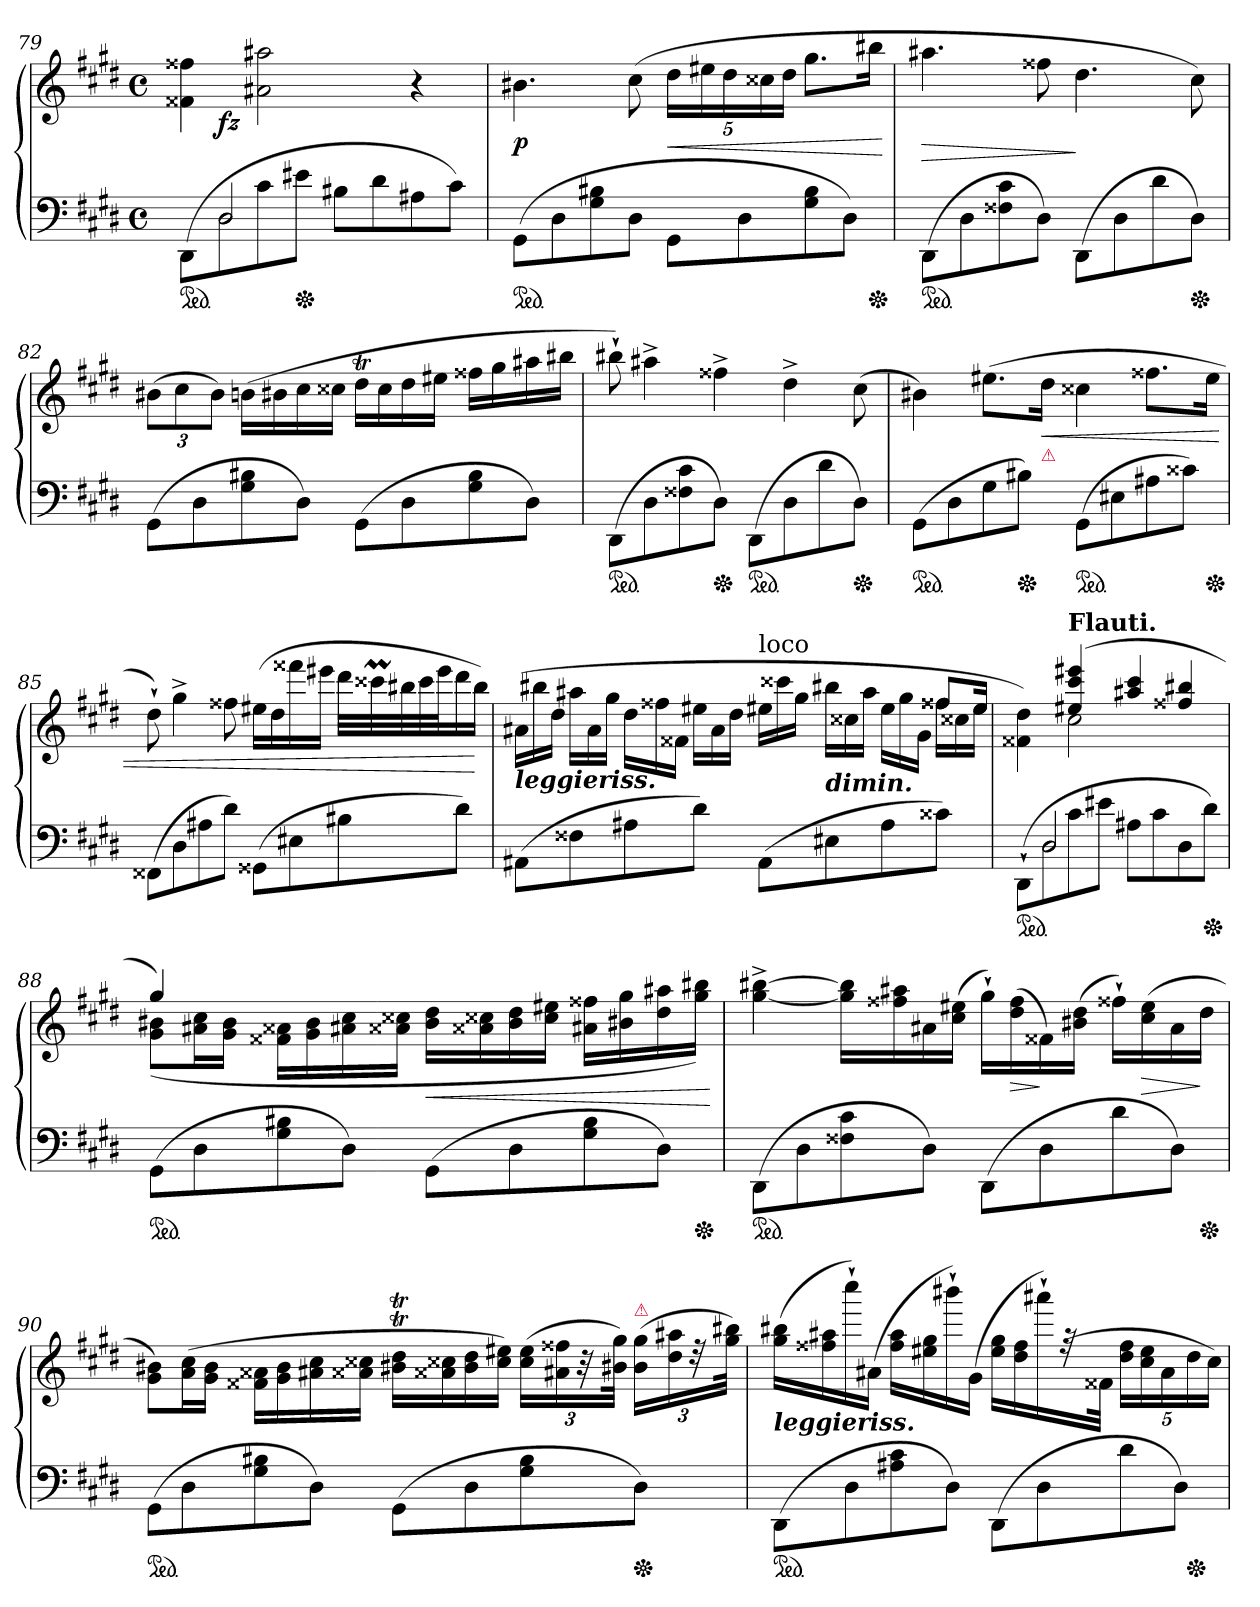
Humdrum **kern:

**kern	**kern	**dynam
*part1	*part1	*part1
*staff2	*staff1	*staff1/2
*clefF4	*clefG2	*
*k[f#c#g#d#]	*k[f#c#g#d#]	*
*E:	*E:	*
*M4/4	*M4/4	*
*met(c)	*met(c)	*
=79	=79	=79
*^	*^	*
*ped	*	*	*	*
8ryy	(>8DD#L	4f##X 4ff##X	8ryy	.
!	!LO:N:vis=2	!	!	!
2D#	8D#	.	2..ryy	fz
.	8c#	2a#X 2aa#X	.	.
*Xped	*	*	*	*
.	8e#XJ	.	.	.
.	8B#XL	.	.	.
8ryy	8d#	.	.	.
4ryy	8A#X	4r	.	.
.	8c#J)	.	.	.
=80	=80	=80	=80	=80
!	!	!LO:TX:a:Bi:t=dolce.	!	!
*v	*v	*	*	*
*	*v	*v	*
*ped	*	*
(>8GG#L	4.b#X	p
8D#	.	.
8G# 8B#X	.	.
8D#J	(>8cc#	.
8GG#L	20dd#LL	<
.	20ee#X	.
.	20dd#	.
8D#	.	.
.	20cc##X	.
.	20dd#JJ	.
8G# 8B#	8.gg#L	.
8D#J)	.	.
*Xped	*	*
.	16bb#XJk	.
.	.	[
=81	=81	=81
*ped	*	*
(>8DD#\L	4.aa#X	>
8D#	.	.
8F##X 8c#	.	.
8D#J)	8ff##X	.
(>8DD#L	4.dd#	]
8D#	.	.
8d#	.	.
*Xped	*	*
8D#J)	8cc#)	.
=82	=82	=82
(>8GG#L	(>12b#XL	.
.	12cc#	.
8D#	.	.
.	12b#J)	.
8G# 8B#X	(>16bnLL	.
.	16b#X	.
8D#J)	16cc#	.
.	16cc##XJJ	.
(>8GG#L	16dd#tLL	.
.	16cc##	.
8D#	16dd#	.
.	16ee#XJJ	.
8G# 8B#	16ff##XLL	.
.	16gg#	.
8D#J)	16aa#X	.
.	16bb#XJJ	.
=83	=83	=83
*ped	*	*
(>8DD#\L	8bb#X`)	.
8D#	4aa#X^	.
8F##X 8c#	.	.
*Xped	*	*
8D#J)	4ff##X^	.
*ped	*	*
(>8DD#L	.	.
8D#	4dd#^	.
8d#	.	.
*Xped	*	*
8D#J)	(>8cc#	.
=84	=84	=84
*ped	*	*
(>8GG#L	4b#X)	.
8D#	.	.
8G#	(>8.ee#XL	.
*Xped	*	*
8B#XJ)	.	.
!	!LO:TX:b:color=crimson:t=⚠	!
!	!	!LO:HP:b
.	16dd#Jk	<
*ped	*	*
(>8GG#L	4cc##X	.
8E#X	.	.
8A#X	8.ff##XL	.
8c##XJ)	.	.
*Xped	*	*
.	16ee#Jk	.
=85	=85	=85
(>8FF##XL	8dd#`)	.
8D#	4gg#^	.
8A#X	.	.
8d#J)	8ff##X	.
(>8GG##XL	(>16ee#XLL	.
.	16dd#	.
8E#X	16fff##X	.
.	16eee#XJJ	.
*	*Xtuplet	*
8B#X	40ddd#LLL	.
.	40ccc##Xm	.
.	40bb#X	.
.	40ccc##	.
.	40eee#J	.
8d#J)	16ddd#	.
.	16bb#JJ)	[
=86	=86	=86
*	*8va	*
*	*^	*
!	!LO:TX:b:Bi:t=leggieriss.	!	!
(>8AA#XL	2ryy	(>24aa#XLL	.
.	.	24bbb#X	.
.	.	24ddd#JJ	.
8F##X	.	24aaa#XLL	.
.	.	24aa#	.
.	.	24ggg#JJ	.
8A#X	.	24ddd#LL	.
.	.	24fff##X	.
.	.	24ff##XJJ	.
8d#J)	.	24eee#XLL	.
.	.	24aa#	.
.	.	24ddd#JJ	.
*	*X8va	*	*
!	!LO:TX:a:t=loco	!	!
(>8AA#L	4ryy	24ee#XLL	.
.	.	24ccc##X	.
.	.	24gg#JJ	.
!	!	!LO:TX:c:Bi:t=dimin.	!
8E#X	.	24bb#XLL	.
.	.	24cc##X	.
.	.	24aa#JJ	.
8A#	8ryy	24ee#LL	.
.	.	24gg#	.
.	.	24g#JJ	.
8c##XJ)	12ff##X/L	24ff##XLL	.
.	.	24cc##X	.
.	24ee#Jk	24ee#JJ	.
=87	=87	=87	=87
*^	*	*	*
*ped	*	*	*	*
8ryy	(>8DD#`L	4ryy	4f##X\ 4dd#\)	.
!	!LO:N:vis=2	!	!	!
2D#	8D#	.	.	.
!	!	!LO:TX:a:B:t=Flauti.	!	!
.	8c#	(>4ee#X! 4ccc#! 4eee#X!	2cc#!	.
.	8e#XJ	.	.	.
.	8A#XL	4aa#X! 4ccc#!	.	.
8ryy	8c#	.	.	.
4ryy	8D#	4ff##X!/ 4bb#X!/	4ryy	.
*Xped	*	*	*	*
.	8d#J)	.	.	.
*v	*v	*	*	*
=88	=88	=88	=88
*ped	*	*	*
(>8GG#L	4gg#!)	(>8g# 8b#XL	.
8D#	.	16a#X 16cc#L	.
.	.	16g# 16b#JJ	.
8G# 8B#X	2.ryy	16f##X\ 16a##X\LL	.
.	.	16g# 16b#	.
8D#J)	.	16a#X 16cc#	.
.	.	16a##X 16cc##XJJ	.
(>8GG#L	.	16b# 16dd#LL	<
.	.	16a##X 16cc##X	.
8D#	.	16b# 16dd#	.
.	.	16cc## 16ee#XJJ	.
8G# 8B#	.	16a#X 16ff##XLL	.
.	.	16b#X 16gg#	.
8D#J)	.	16dd# 16aa#X	.
*Xped	*	*	*
.	.	16gg# 16bb#XJJ)	.
*	*v	*v	*
.	.	[
=89	=89	=89
*ped	*	*
(>8DD#\L	[4gg#^ [4bb#X^	.
8D#	.	.
8F##X 8c#	16gg#] 16bb#]LL	.
.	16ff##X 16aa#X	.
8D#J)	16a#X	.
.	(>16cc# 16ee#XJJ	.
(>8DD#L	16gg#`LL)	.
.	(>16dd# 16ff##	>
8D#	16f##X)	]
.	(>16b#X 16dd#JJ	.
8d#	16ff##X`LL)	.
.	(>16cc# 16ee#	>
8D#J)	16a#	.
*Xped	*	*
.	16dd#JJ	]
=90	=90	=90
*ped	*	*
(>8GG#L	8g#\ 8b#X\L)	.
8D#	(>16a 16cc#L	.
.	16g# 16b#JJ	.
8G# 8B#X	16f##X\ 16a##X\LL	.
.	16g# 16b#	.
8D#J)	16a#X 16cc#	.
.	16a##X 16cc##XJJ	.
(>8GG#L	16b#XT 16dd#TLL	.
.	16a##X 16cc##X	.
8D#	16b# 16dd#	.
.	16cc## 16ee#XJJ)	.
*	*tuplet	*
8G# 8B#	(>24cc## 24ee#LL	.
.	24a#X 24ff##X	.
.	48r	.
.	48b#X 48gg#JJk)	.
!	!LO:TX:a:color=crimson:t=⚠	!
*Xped	*	*
8D#J)	(>24b# 24gg#LL	.
.	24dd# 24aa#X	.
.	48rdd	.
.	48gg# 48bb#XJJk)	.
=91	=91	=91
!	!LO:TX:b:Bi:t=leggieriss.	!
*ped	*	*
(>8DD#\L	(>16gg# 16bb#XLL	.
.	16ff##X 16aa#X	.
8D#	16cccc#`)	.
.	(>16a#XJJ	.
8A#X 8c#	16ff## 16aa#LL	.
.	16ee#X 16gg#	.
8D#J)	16bbb#X`)	.
.	(>16g#JJ	.
(>8DD#L	16ee# 16gg#LL	.
.	16dd# 16ff##	.
8D#	16aaa#X`)	.
.	(>32r	.
.	32f##XJJk	.
8d#	20dd# 20ff##LL	.
.	20cc# 20ee#	.
.	20a#	.
8D#J)	.	.
*Xped	*	*
.	20dd#	.
.	20cc#JJ)	.
=	=	=
*-	*-	*-
